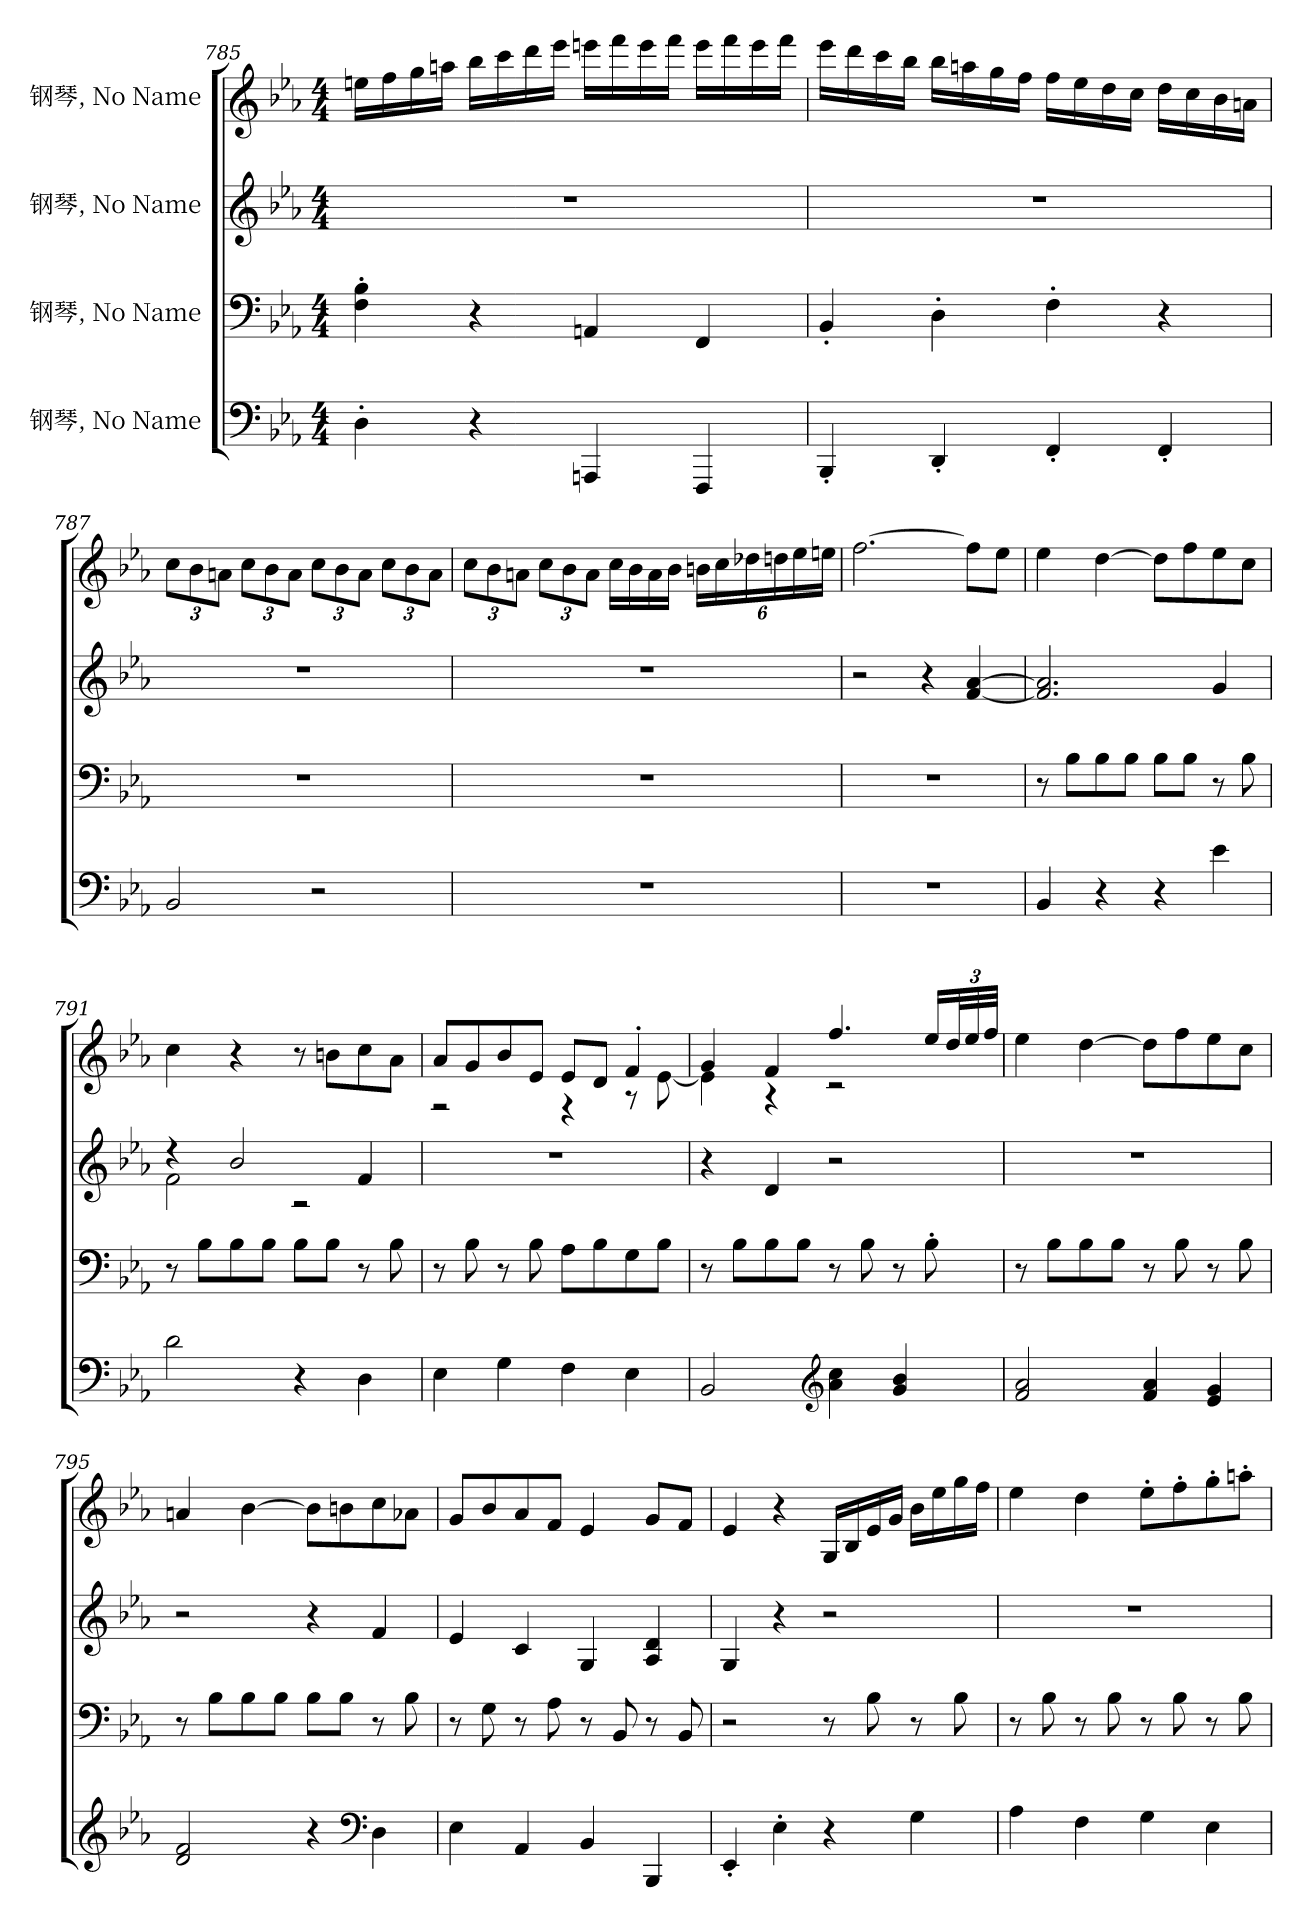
**kern	**kern	**kern	**kern
*part4	*part3	*part2	*part1
*staff4	*staff3	*staff2	*staff1
*I"钢琴, No Name	*I"钢琴, No Name	*I"钢琴, No Name	*I"钢琴, No Name
!!LO:LB:g=z
*clefF4	*clefF4	*clefG2	*clefG2
*k[b-e-a-]	*k[b-e-a-]	*k[b-e-a-]	*k[b-e-a-]
*M4/4	*M4/4	*M4/4	*M4/4
=785	=785	=785	=785
4D'\	4F\' 4B-\'	1r	16een\LL
.	.	.	16ff\
.	.	.	16gg\
.	.	.	16aan\JJ
4r	4r	.	16bb-\LL
.	.	.	16ccc\
.	.	.	16ddd\
*	*	*	*MM156
.	.	.	16eee-\JJ
*	*	*	*MM158
4AAAn/	4AAn/	.	16eeen\LL
.	.	.	16fff\
.	.	.	16eee\
.	.	.	16fff\JJ
4FFF/	4FF/	.	16eee\LL
.	.	.	16fff\
.	.	.	16eee\
*	*	*	*MM156
.	.	.	16fff\JJ
=786	=786	=786	=786
*	*	*	*MM158
4BBB-'/	4BB-'/	1r	16eee-\LL
.	.	.	16ddd\
.	.	.	16ccc\
.	.	.	16bb-\JJ
4DD'/	4D'\	.	16bb-\LL
.	.	.	16aan\
.	.	.	16gg\
.	.	.	16ff\JJ
4FF'/	4F'\	.	16ff\LL
.	.	.	16ee-\
.	.	.	16dd\
.	.	.	16cc\JJ
4FF'/	4r	.	16dd\LL
.	.	.	16cc\
.	.	.	16b-\
*	*	*	*MM156
.	.	.	16an\JJ
!!LO:PB:g=z
=787	=787	=787	=787
*	*	*	*Xbrackettup
2BB-/	1r	1r	12cc\L
.	.	.	12b-\
.	.	.	12an\J
.	.	.	12cc\L
.	.	.	12b-\
.	.	.	12a\J
2r	.	.	12cc\L
.	.	.	12b-\
.	.	.	12a\J
.	.	.	12cc\L
*	*	*	*MM154
.	.	.	12b-\
.	.	.	12a\J
=788	=788	=788	=788
*	*	*	*MM150
1r	1r	1r	12cc\L
.	.	.	12b-\
.	.	.	12an\J
.	.	.	12cc\L
.	.	.	12b-\
.	.	.	12a\J
.	.	.	16cc\LL
.	.	.	16b-\
.	.	.	16a\
.	.	.	16b-\JJ
.	.	.	24bn\LL
.	.	.	24cc\
.	.	.	24dd-X\
.	.	.	24ddn\
.	.	.	24ee-\
.	.	.	24een\JJ
=789	=789	=789	=789
*	*	*	*MM150
1r	1r	2r	[2.ff\
.	.	4r	.
*	*	*	*MM158
.	.	[4f/ [4a-/	8ff\L]
.	.	.	8ee-\J
!!LO:LB:g=z
=790	=790	=790	=790
*	*	*	*MM161
4BB-/	8r	2.f/] 2.a-/]	4ee-\
.	8B-\L	.	.
4r	8B-\	.	[4dd\
.	8B-\J	.	.
4r	8B-\L	.	8dd\L]
.	8B-\J	.	8ff\
4e-\	8r	4g/	8ee-\
.	8B-\	.	8cc\J
=791	=791	=791	=791
*	*	*^	*
2d\	8r	4r	2f\	4cc\
.	8B-\L	.	.	.
.	8B-\	2b-/	.	4r
.	8B-\J	.	.	.
4r	8B-\L	.	2r	8r
.	8B-\J	.	.	8bn\L
4D\	8r	4f/	.	8cc\
.	8B-\	.	.	8a-\J
*	*	*v	*v	*
=792	=792	=792	=792
*	*	*	*^
4E-\	8r	1r	8a-/L	2r
.	8B-\	.	8g/	.
4G\	8r	.	8b-/	.
.	8B-\	.	8e-/J	.
4F\	8A-\L	.	8e-/L	4r
.	8B-\	.	8d/J	.
4E-\	8G\	.	4f'/	8r
.	8B-\J	.	.	[8e-\
=793	=793	=793	=793	=793
2BB-/	8r	4r	4g/	4e-\]
.	8B-\L	.	.	.
.	8B-\	4d/	4f/	4r
.	8B-\J	.	.	.
*clefG2	*	*	*	*
*	*	*	*MM161	*
4a-\ 4cc\	8r	2r	4.ff/	2r
.	8B-\	.	.	.
4g/ 4b-/	8r	.	.	.
*	*	*	*MM156	*
.	8B-'\	.	16ee-/LL	.
*	*	*	*MM145	*
.	.	.	48dd/L	.
.	.	.	48ee-/	.
.	.	.	48ff/JJJ	.
*	*	*	*v	*v
!!LO:LB:g=z
=794	=794	=794	=794
*	*	*	*MM161
2f/ 2a-/	8r	1r	4ee-\
.	8B-\L	.	.
.	8B-\	.	[4dd\
.	8B-\J	.	.
4f/ 4a-/	8r	.	8dd\L]
.	8B-\	.	8ff\
4e-/ 4g/	8r	.	8ee-\
.	8B-\	.	8cc\J
=795	=795	=795	=795
2d/ 2f/	8r	2r	4an/
.	8B-\L	.	.
.	8B-\	.	[4b-\
.	8B-\J	.	.
4r	8B-\L	4r	8b-\L]
.	8B-\J	.	8bn\
*clefF4	*	*	*
4D\	8r	4f/	8cc\
.	8B-\	.	8a-X\J
=796	=796	=796	=796
4E-\	8r	4e-/	8g/L
.	8G\	.	8b-/
4AA-/	8r	4c/	8a-/
.	8A-\	.	8f/J
4BB-/	8r	4G/	4e-/
.	8BB-/	.	.
4BBB-/	8r	4A-/ 4d/	8g/L
.	8BB-/	.	8f/J
=797	=797	=797	=797
*	*	*	*MM156
4EE-'/	2r	4G/	4e-/
4E-'\	.	4r	4r
*	*	*	*MM161
4r	8r	2r	16G/LL
.	.	.	16B-/
.	8B-\	.	16e-/
.	.	.	16g/JJ
4G\	8r	.	16b-\LL
.	.	.	16ee-\
.	8B-\	.	16gg\
.	.	.	16ff\JJ
!!LO:PB:g=z
=798	=798	=798	=798
4A-\	8r	1r	4ee-\
.	8B-\	.	.
4F\	8r	.	4dd\
.	8B-\	.	.
4G\	8r	.	8ee-'\L
.	8B-\	.	8ff'\
4E-\	8r	.	8gg'\
.	8B-\	.	8aan'\J
=	=	=	=
*-	*-	*-	*-
